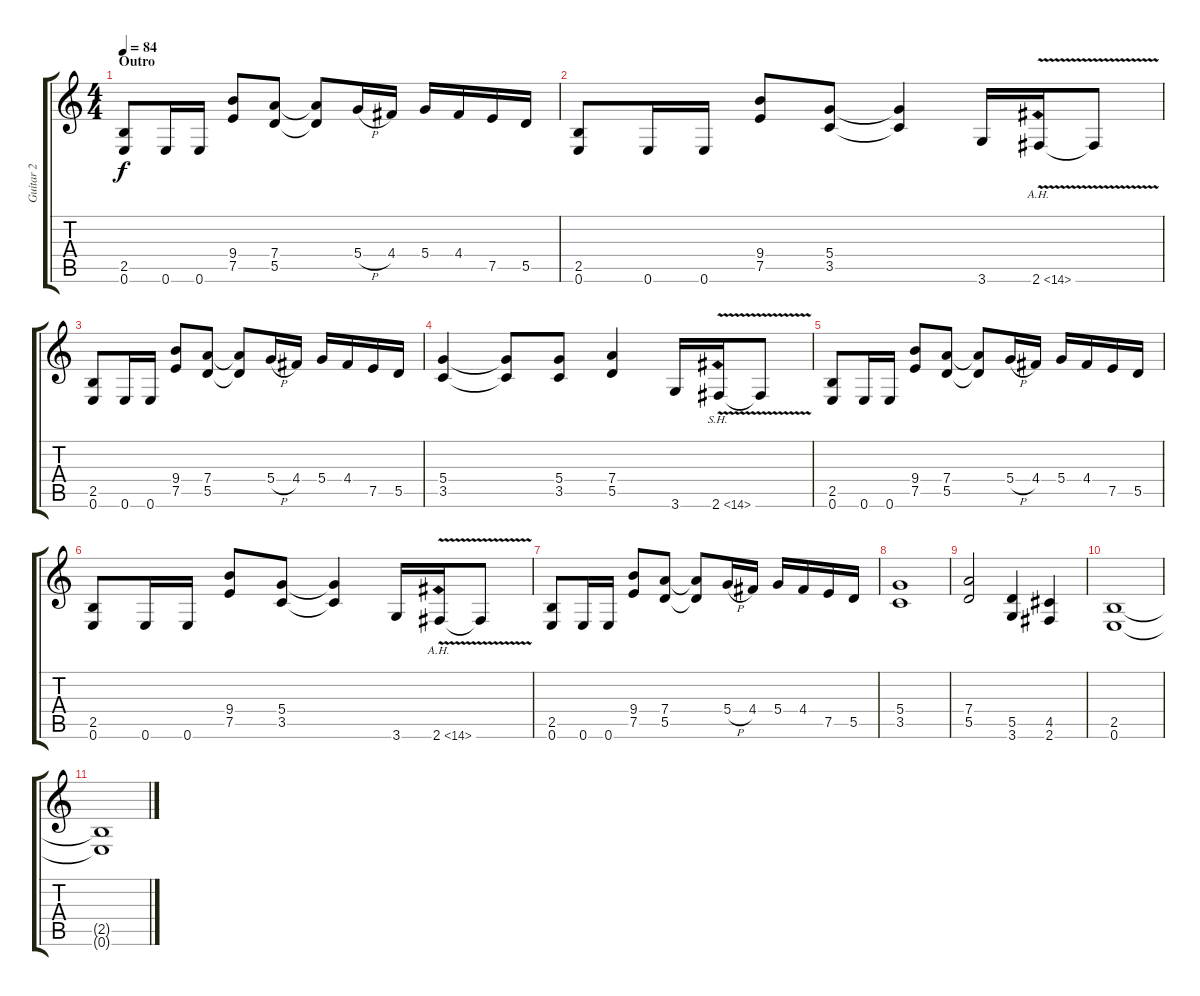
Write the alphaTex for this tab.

\track ("Guitar 2" "Guitar 2") {instrument overdrivenguitar}
\staff {score tabs}
\tuning (E4 B3 G3 D3 A2 E2) {hide}
\ts (4 4)
\section ("" "Outro")
\tempo 84
\clef g2
\ks c
(2.5 0.6).8{dy f} 0.6.16 0.6.16 (9.4 7.5).8 (7.4 5.5).8 (7.4{t} 5.5{t}).8 5.4{h}.16 4.4.16 5.4.16 4.4.16 7.5.16 5.5.16 |
(2.5 0.6).8 0.6.16 0.6.16 (9.4 7.5).8 (5.4 3.5).8 (5.4{t} 3.5{t}).4 3.6.16 2.6{ah 12 v}.16 2.6{t}.8 |
(2.5 0.6).8 0.6.16 0.6.16 (9.4 7.5).8 (7.4 5.5).8 (7.4{t} 5.5{t}).8 5.4{h}.16 4.4.16 5.4.16 4.4.16 7.5.16 5.5.16 |
(5.4 3.5).4 (5.4{t} 3.5{t}).8 (5.4 3.5).8 (7.4 5.5).4 3.6.16 2.6{sh 12 v}.16 2.6{t}.8 |
(2.5 0.6).8 0.6.16 0.6.16 (9.4 7.5).8 (7.4 5.5).8 (7.4{t} 5.5{t}).8 5.4{h}.16 4.4.16 5.4.16 4.4.16 7.5.16 5.5.16 |
(2.5 0.6).8 0.6.16 0.6.16 (9.4 7.5).8 (5.4 3.5).8 (5.4{t} 3.5{t}).4 3.6.16 2.6{ah 12 v}.16 2.6{t}.8 |
(2.5 0.6).8 0.6.16 0.6.16 (9.4 7.5).8 (7.4 5.5).8 (7.4{t} 5.5{t}).8 5.4{h}.16 4.4.16 5.4.16 4.4.16 7.5.16 5.5.16 |
(5.4 3.5).1 |
(7.4 5.5).2 (5.5 3.6).4 (4.5 2.6).4 |
(2.5 0.6).1 |
(2.5{t} 0.6{t}).1
